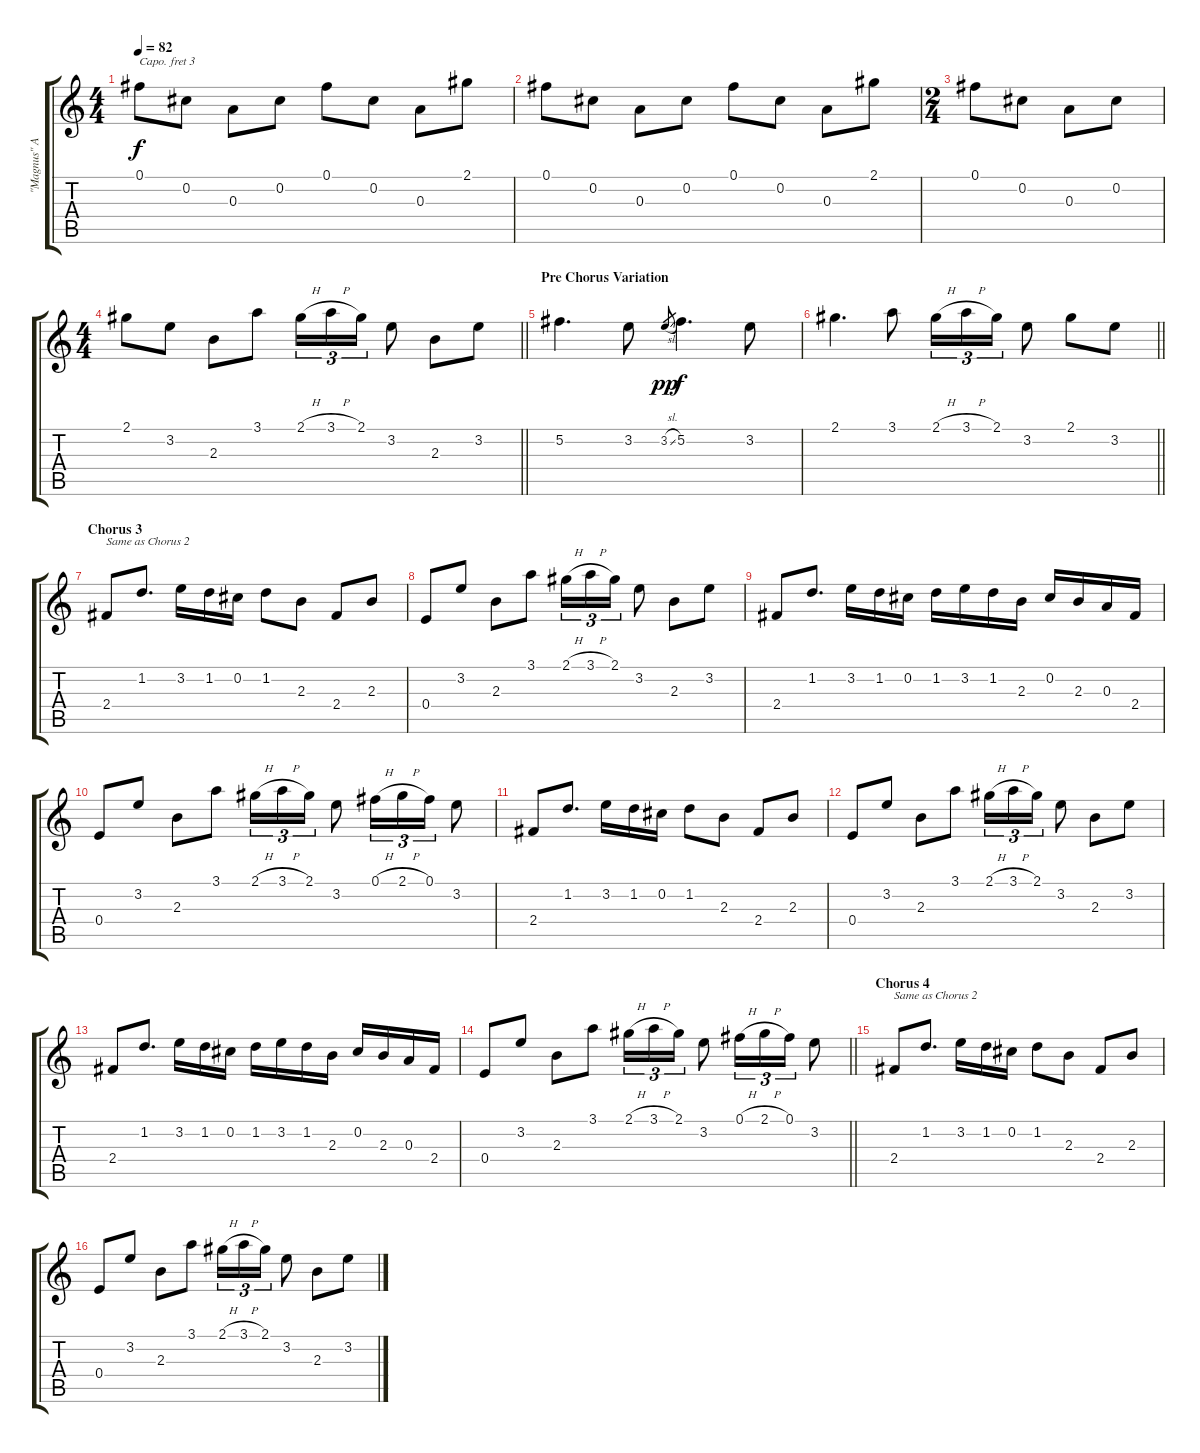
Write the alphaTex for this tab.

\track ("\"Magnus\" Armin Siepen" "\"Magnus\" A") {instrument acousticguitarsteel}
\staff {score tabs}
\capo 3
\tuning (Eb4 Bb3 Gb3 Db3 Ab2 Eb2) {hide}
\ts (4 4)
\tempo 82
\clef g2
\ks c
0.1.8{dy f} 0.2.8 0.3.8 0.2.8 0.1.8 0.2.8 0.3.8 2.1.8 |
0.1.8 0.2.8 0.3.8 0.2.8 0.1.8 0.2.8 0.3.8 2.1.8 |
\ts (2 4)
0.1.8 0.2.8 0.3.8 0.2.8 |
\ts (4 4)
\barLineRight lightlight
2.1.8 3.2.8 2.3.8 3.1.8 2.1{h}.16{tu (3 2)} 3.1{h}.16{tu (3 2)} 2.1.16{tu (3 2)} 3.2.8 2.3.8 3.2.8 |
\section ("" "Pre Chorus Variation")
5.2.4{d} 3.2.8 3.2{sl}.8{gr dy pp} 5.2.4{d dy f} 3.2.8 |
\barLineRight lightlight
2.1.4{d} 3.1.8 2.1{h}.16{tu (3 2)} 3.1{h}.16{tu (3 2)} 2.1.16{tu (3 2)} 3.2.8 2.1.8 3.2.8 |
\section ("" "Chorus 3")
2.4.8{txt "Same as Chorus 2"} 1.2.8{d} 3.2.16 1.2.16 0.2.16 1.2.8 2.3.8 2.4.8 2.3.8 |
0.4.8 3.2.8 2.3.8 3.1.8 2.1{h}.16{tu (3 2)} 3.1{h}.16{tu (3 2)} 2.1.16{tu (3 2)} 3.2.8 2.3.8 3.2.8 |
2.4.8 1.2.8{d} 3.2.16 1.2.16 0.2.16 1.2.16 3.2.16 1.2.16 2.3.16 0.2.16 2.3.16 0.3.16 2.4.16 |
0.4.8 3.2.8 2.3.8 3.1.8 2.1{h}.16{tu (3 2)} 3.1{h}.16{tu (3 2)} 2.1.16{tu (3 2)} 3.2.8 0.1{h}.16{tu (3 2)} 2.1{h}.16{tu (3 2)} 0.1.16{tu (3 2)} 3.2.8 |
2.4.8 1.2.8{d} 3.2.16 1.2.16 0.2.16 1.2.8 2.3.8 2.4.8 2.3.8 |
0.4.8 3.2.8 2.3.8 3.1.8 2.1{h}.16{tu (3 2)} 3.1{h}.16{tu (3 2)} 2.1.16{tu (3 2)} 3.2.8 2.3.8 3.2.8 |
2.4.8 1.2.8{d} 3.2.16 1.2.16 0.2.16 1.2.16 3.2.16 1.2.16 2.3.16 0.2.16 2.3.16 0.3.16 2.4.16 |
\barLineRight lightlight
0.4.8 3.2.8 2.3.8 3.1.8 2.1{h}.16{tu (3 2)} 3.1{h}.16{tu (3 2)} 2.1.16{tu (3 2)} 3.2.8 0.1{h}.16{tu (3 2)} 2.1{h}.16{tu (3 2)} 0.1.16{tu (3 2)} 3.2.8 |
\section ("" "Chorus 4")
2.4.8{txt "Same as Chorus 2"} 1.2.8{d} 3.2.16 1.2.16 0.2.16 1.2.8 2.3.8 2.4.8 2.3.8 |
0.4.8 3.2.8 2.3.8 3.1.8 2.1{h}.16{tu (3 2)} 3.1{h}.16{tu (3 2)} 2.1.16{tu (3 2)} 3.2.8 2.3.8 3.2.8
